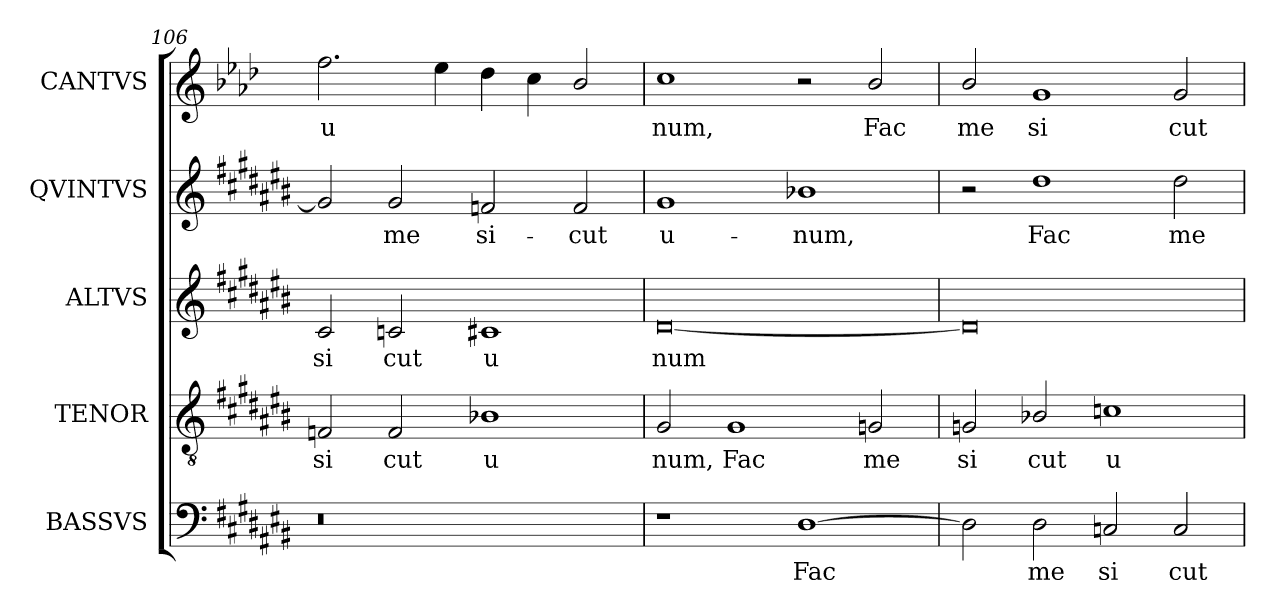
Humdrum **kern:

**kern	**text	**kern	**text	**kern	**text	**kern	**text	**kern	**text
*part5	*part5	*part4	*part4	*part3	*part3	*part2	*part2	*part1	*part1
*staff5	*staff5	*staff4	*staff4	*staff3	*staff3	*staff2	*staff2	*staff1	*staff1
*I"BASSVS	*	*I"TENOR	*	*I"ALTVS	*	*I"QVINTVS	*	*I"CANTVS	*
*clefF4	*	*clefGv2	*	*clefG2	*	*clefG2	*	*clefG2	*
*ITrd-3c-5	*	*ITrd-3c-5	*	*ITrd-3c-5	*	*ITrd-3c-5	*	*	*
*k[f#c#g#d#a#e#b#]	*	*k[f#c#g#d#a#e#b#]	*	*k[f#c#g#d#a#e#b#]	*	*k[f#c#g#d#a#e#b#]	*	*k[b-e-a-d-]	*
*C#:	*	*C#:	*	*C#:	*	*C#:	*	*A-:	*
=106	=106	=106	=106	=106	=106	=106	=106	=106	=106
!	!	!	!LO:LY:b:cj	!	!LO:LY:b:cj	!	!LO:LY:b:cj	!	!LO:LY:b:cj
0r	.	2B-/	si	2f#/	si	2cc#/]	.	2.ff\	u
!	!	!	!LO:LY:b:cj	!	!LO:LY:b:cj	!	!LO:LY:b:cj	!	!
.	.	2B-/	cut	2f/	cut	2cc#/	me	.	.
!	!	!	!	!	!	!	!	!	!LO:LY:b:cj
.	.	.	.	.	.	.	.	4ee-\	.
!	!	!	!LO:LY:b:cj	!	!LO:LY:b:cj	!	!LO:LY:b:cj	!	!LO:LY:b:cj
.	.	1e-	u	1f#	u	2b-/	si-	4dd-\	.
!	!	!	!	!	!	!	!	!	!LO:LY:b:cj
.	.	.	.	.	.	.	.	4cc\	.
!	!	!	!	!	!	!	!LO:LY:b:cj	!	!LO:LY:b:cj
.	.	.	.	.	.	2b-/	-cut	2b-/	.
!!LO:LB:g=z
=107	=107	=107	=107	=107	=107	=107	=107	=107	=107
!	!	!	!LO:LY:b:cj	!	!LO:LY:b:cj	!	!LO:LY:b:cj	!	!LO:LY:b:cj
1r	.	2c#/	num,	[<0g#	num	1cc#	u-	1cc	num,
!	!	!	!LO:LY:b:cj	!	!	!	!	!	!
.	.	1c#	Fac	.	.	.	.	.	.
!	!LO:LY:b:cj	!	!	!	!	!	!LO:LY:b:cj	!	!
[>1G#	Fac	.	.	.	.	1ee-	-num,	2r	.
!	!	!	!LO:LY:b:cj	!	!	!	!	!	!LO:LY:b:cj
.	.	2c/	me	.	.	.	.	2b-/	Fac
=108	=108	=108	=108	=108	=108	=108	=108	=108	=108
!	!LO:LY:b:cj	!	!LO:LY:b:cj	!	!LO:LY:b:cj	!	!	!	!LO:LY:b:cj
2G#\]	.	2c/	si	0g#]	.	2r	.	2b-/	me
!	!LO:LY:b:cj	!	!LO:LY:b:cj	!	!	!	!LO:LY:b:cj	!	!LO:LY:b:cj
2G#\	me	2e-/	cut	.	.	1gg#	Fac	1g	si
!	!LO:LY:b:cj	!	!LO:LY:b:cj	!	!	!	!	!	!
2F/	si	1f	u	.	.	.	.	.	.
!	!LO:LY:b:cj	!	!	!	!	!	!LO:LY:b:cj	!	!LO:LY:b:cj
2F/	cut	.	.	.	.	2gg#\	me	2g/	cut
=	=	=	=	=	=	=	=	=	=
*-	*-	*-	*-	*-	*-	*-	*-	*-	*-
